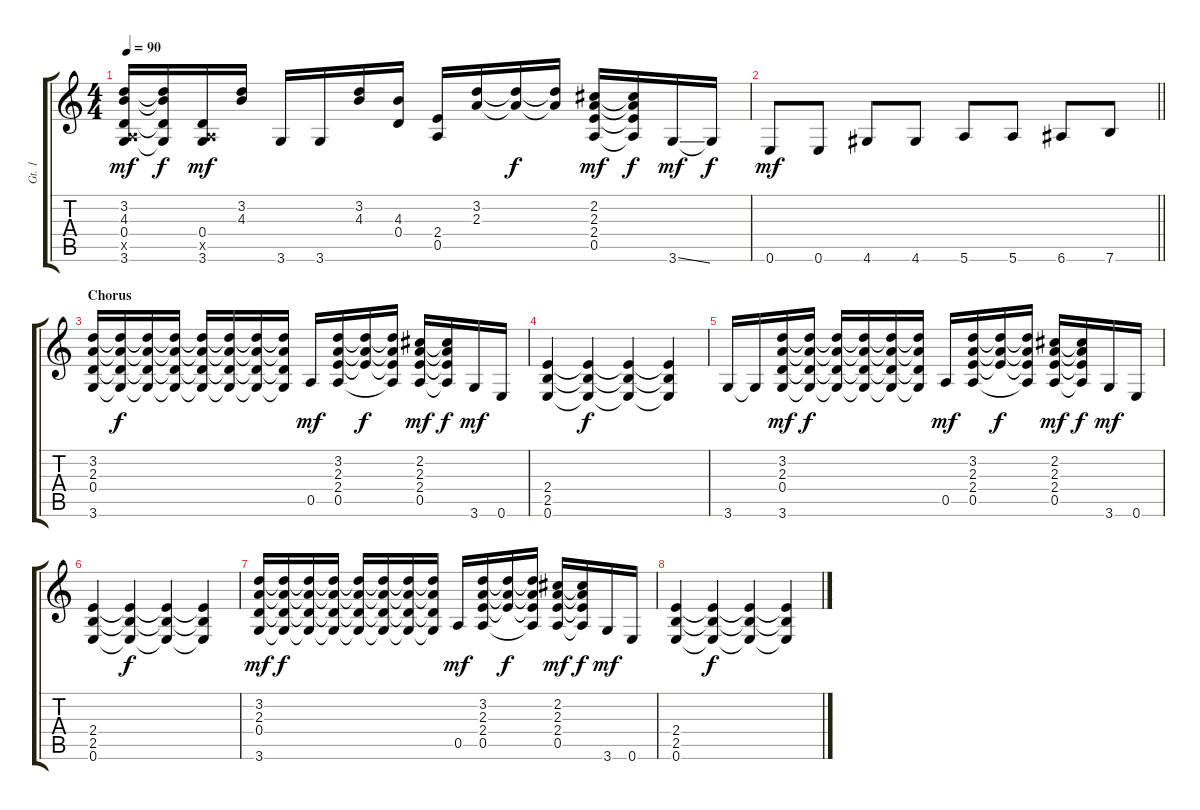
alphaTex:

\track ("Gt. 1" "Gt. 1") {instrument distortionguitar}
\staff {score tabs}
\tuning (E4 B3 G3 D3 A2 E2) {hide}
\ts (4 4)
\tempo 90
\clef g2
\ks c
(3.2 4.3 0.4 0.5{x} 3.6).16{dy mf} (3.2{t} 4.3{t} 0.4{t} 3.6{t}).16{dy f} (0.4 0.5{x} 3.6).16{dy mf} (3.2 4.3).16 3.6.16 3.6.16 (3.2 4.3).16 (4.3 0.4).16 (2.4 0.5).16 (3.2 2.3).16 (3.2{t} 2.3{t}).16{dy f} (3.2{t} 2.3{t}).16 (2.2 2.3 2.4 0.5).16{dy mf} (2.2{t} 2.3{t} 2.4{t} 0.5{t}).16{dy f} 3.6{ss}.16{dy mf} 3.6{t}.16{dy f} |
\barLineRight lightlight
0.6.8{dy mf} 0.6.8 4.6.8 4.6.8 5.6.8 5.6.8 6.6.8 7.6.8 |
\section ("" "Chorus")
(3.2 2.3 0.4 3.6).16 (3.2{t} 2.3{t} 0.4{t} 3.6{t}).16{dy f} (3.2{t} 2.3{t} 0.4{t} 3.6{t}).16 (3.2{t} 2.3{t} 0.4{t} 3.6{t}).16 (3.2{t} 2.3{t} 0.4{t} 3.6{t}).16 (3.2{t} 2.3{t} 0.4{t} 3.6{t}).16 (3.2{t} 2.3{t} 0.4{t} 3.6{t}).16 (3.2{t} 2.3{t} 0.4{t} 3.6{t}).16 0.5.16{dy mf} (3.2 2.3 2.4 0.5).16 (3.2{t} 2.3{t} 2.4{t}).16{dy f} (3.2{t} 2.3{t} 2.4{t} 0.5{t}).16 (2.2 2.3 2.4 0.5).16{dy mf} (2.2{t} 2.3{t} 2.4{t} 0.5{t}).16{dy f} 3.6.16{dy mf} 0.6.16 |
(2.4 2.5 0.6).4 (2.4{t} 2.5{t} 0.6{t}).4{dy f} (2.4{t} 2.5{t} 0.6{t}).4 (2.4{t} 2.5{t} 0.6{t}).4 |
3.6.16 3.6{t}.16 (3.2 2.3 0.4 3.6).16{dy mf} (3.2{t} 2.3{t} 0.4{t} 3.6{t}).16{dy f} (3.2{t} 2.3{t} 0.4{t} 3.6{t}).16 (3.2{t} 2.3{t} 0.4{t} 3.6{t}).16 (3.2{t} 2.3{t} 0.4{t} 3.6{t}).16 (3.2{t} 2.3{t} 0.4{t} 3.6{t}).16 0.5.16{dy mf} (3.2 2.3 2.4 0.5).16 (3.2{t} 2.3{t} 2.4{t}).16{dy f} (3.2{t} 2.3{t} 2.4{t} 0.5{t}).16 (2.2 2.3 2.4 0.5).16{dy mf} (2.2{t} 2.3{t} 2.4{t} 0.5{t}).16{dy f} 3.6.16{dy mf} 0.6.16 |
(2.4 2.5 0.6).4 (2.4{t} 2.5{t} 0.6{t}).4{dy f} (2.4{t} 2.5{t} 0.6{t}).4 (2.4{t} 2.5{t} 0.6{t}).4 |
(3.2 2.3 0.4 3.6).16{dy mf} (3.2{t} 2.3{t} 0.4{t} 3.6{t}).16{dy f} (3.2{t} 2.3{t} 0.4{t} 3.6{t}).16 (3.2{t} 2.3{t} 0.4{t} 3.6{t}).16 (3.2{t} 2.3{t} 0.4{t} 3.6{t}).16 (3.2{t} 2.3{t} 0.4{t} 3.6{t}).16 (3.2{t} 2.3{t} 0.4{t} 3.6{t}).16 (3.2{t} 2.3{t} 0.4{t} 3.6{t}).16 0.5.16{dy mf} (3.2 2.3 2.4 0.5).16 (3.2{t} 2.3{t} 2.4{t}).16{dy f} (3.2{t} 2.3{t} 2.4{t} 0.5{t}).16 (2.2 2.3 2.4 0.5).16{dy mf} (2.2{t} 2.3{t} 2.4{t} 0.5{t}).16{dy f} 3.6.16{dy mf} 0.6.16 |
(2.4 2.5 0.6).4 (2.4{t} 2.5{t} 0.6{t}).4{dy f} (2.4{t} 2.5{t} 0.6{t}).4 (2.4{t} 2.5{t} 0.6{t}).4
